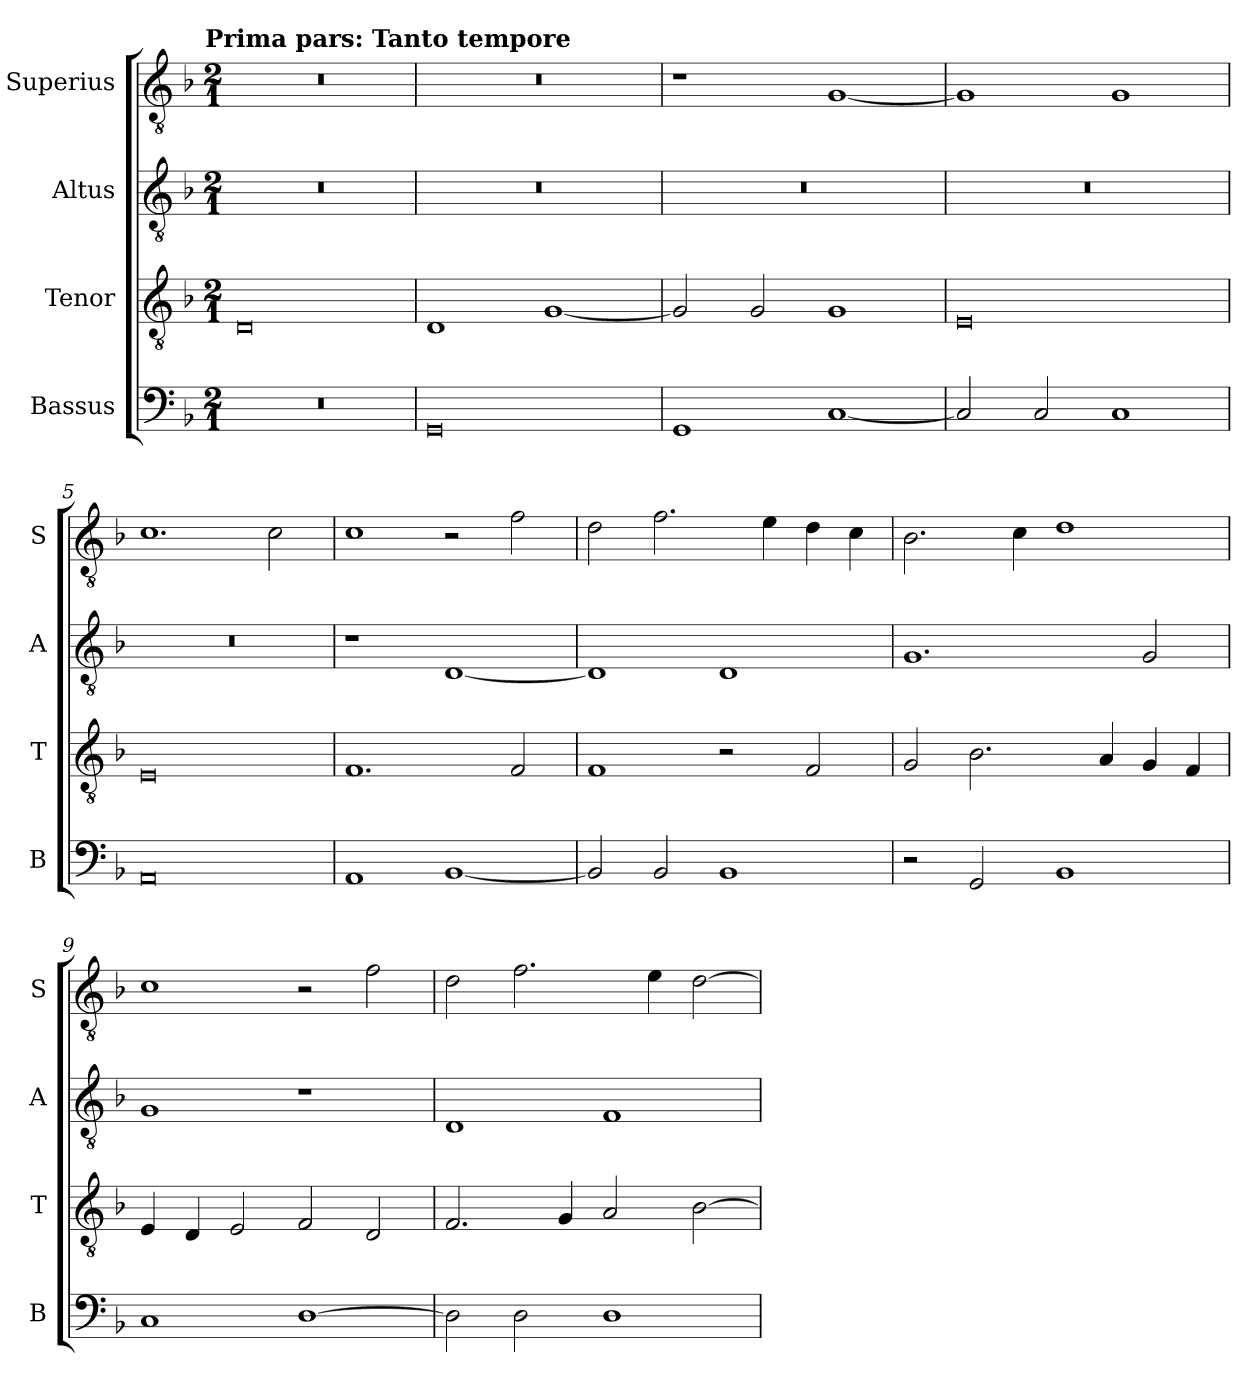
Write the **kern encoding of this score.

**kern	**kern	**kern	**kern
*part4	*part3	*part2	*part1
*staff4	*staff3	*staff2	*staff1
*I"Bassus	*I"Tenor	*I"Altus	*I"Superius
*I'B	*I'T	*I'A	*I'S
*clefF4	*clefGv2	*clefGv2	*clefGv2
*k[b-]	*k[b-]	*k[b-]	*k[b-]
*F:	*F:	*F:	*F:
!!LO:TX:omd:t=Prima pars&colon; Tanto tempore
*M2/1	*M2/1	*M2/1	*M2/1
=1	=1	=1	=1
0r	0D	0r	0r
=2	=2	=2	=2
0GG	1D	0r	0r
.	[1G	.	.
=3	=3	=3	=3
1GG	2G]	0r	1r
.	2G	.	.
[1C	1G	.	[1G
=4	=4	=4	=4
2C]	0E	0r	1G]
2C	.	.	.
1C	.	.	1G
=5	=5	=5	=5
0AA	0E	0r	1.c
.	.	.	2c
=6	=6	=6	=6
1AA	1.F	1r	1c
[1BB-	.	[1D	2r
.	2F	.	2f
=7	=7	=7	=7
2BB-]	1F	1D]	2d
2BB-	.	.	2.f
1BB-	2r	1D	.
.	.	.	4e
.	2F	.	4d
.	.	.	4c
=8	=8	=8	=8
2r	2G	1.G	2.B-
2GG	2.B-	.	.
.	.	.	4c
1BB-	.	.	1d
.	4A	.	.
.	4G	2G	.
.	4F	.	.
=9	=9	=9	=9
1C	4E	1G	1c
.	4D	.	.
.	2E	.	.
[1D	2F	1r	2r
.	2D	.	2f
=10	=10	=10	=10
2D]	2.F	1D	2d
2D	.	.	2.f
.	4G	.	.
1D	2A	1F	.
.	.	.	4e
.	[2B-	.	[2d
=	=	=	=
*-	*-	*-	*-
